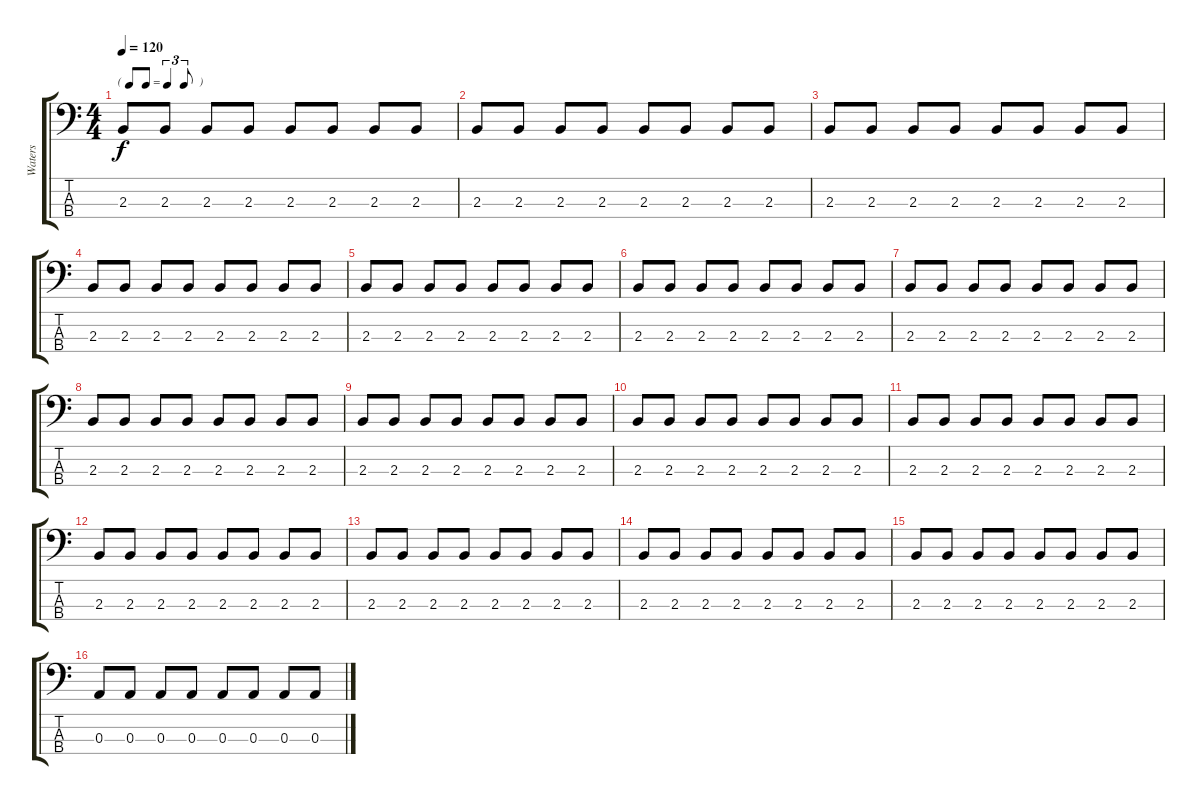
\track ("Waters" "Waters") {instrument electricbasspick}
\staff {score tabs}
\tuning (G2 D2 A1 E1) {hide}
\ts (4 4)
\tf triplet8th
\tempo 120
\clef f4
\ks c
2.3.8{dy f} 2.3.8 2.3.8 2.3.8 2.3.8 2.3.8 2.3.8 2.3.8 |
2.3.8 2.3.8 2.3.8 2.3.8 2.3.8 2.3.8 2.3.8 2.3.8 |
2.3.8 2.3.8 2.3.8 2.3.8 2.3.8 2.3.8 2.3.8 2.3.8 |
2.3.8 2.3.8 2.3.8 2.3.8 2.3.8 2.3.8 2.3.8 2.3.8 |
2.3.8 2.3.8 2.3.8 2.3.8 2.3.8 2.3.8 2.3.8 2.3.8 |
2.3.8 2.3.8 2.3.8 2.3.8 2.3.8 2.3.8 2.3.8 2.3.8 |
2.3.8 2.3.8 2.3.8 2.3.8 2.3.8 2.3.8 2.3.8 2.3.8 |
2.3.8 2.3.8 2.3.8 2.3.8 2.3.8 2.3.8 2.3.8 2.3.8 |
2.3.8 2.3.8 2.3.8 2.3.8 2.3.8 2.3.8 2.3.8 2.3.8 |
2.3.8 2.3.8 2.3.8 2.3.8 2.3.8 2.3.8 2.3.8 2.3.8 |
2.3.8 2.3.8 2.3.8 2.3.8 2.3.8 2.3.8 2.3.8 2.3.8 |
2.3.8 2.3.8 2.3.8 2.3.8 2.3.8 2.3.8 2.3.8 2.3.8 |
2.3.8 2.3.8 2.3.8 2.3.8 2.3.8 2.3.8 2.3.8 2.3.8 |
2.3.8 2.3.8 2.3.8 2.3.8 2.3.8 2.3.8 2.3.8 2.3.8 |
2.3.8 2.3.8 2.3.8 2.3.8 2.3.8 2.3.8 2.3.8 2.3.8 |
0.3.8 0.3.8 0.3.8 0.3.8 0.3.8 0.3.8 0.3.8 0.3.8
